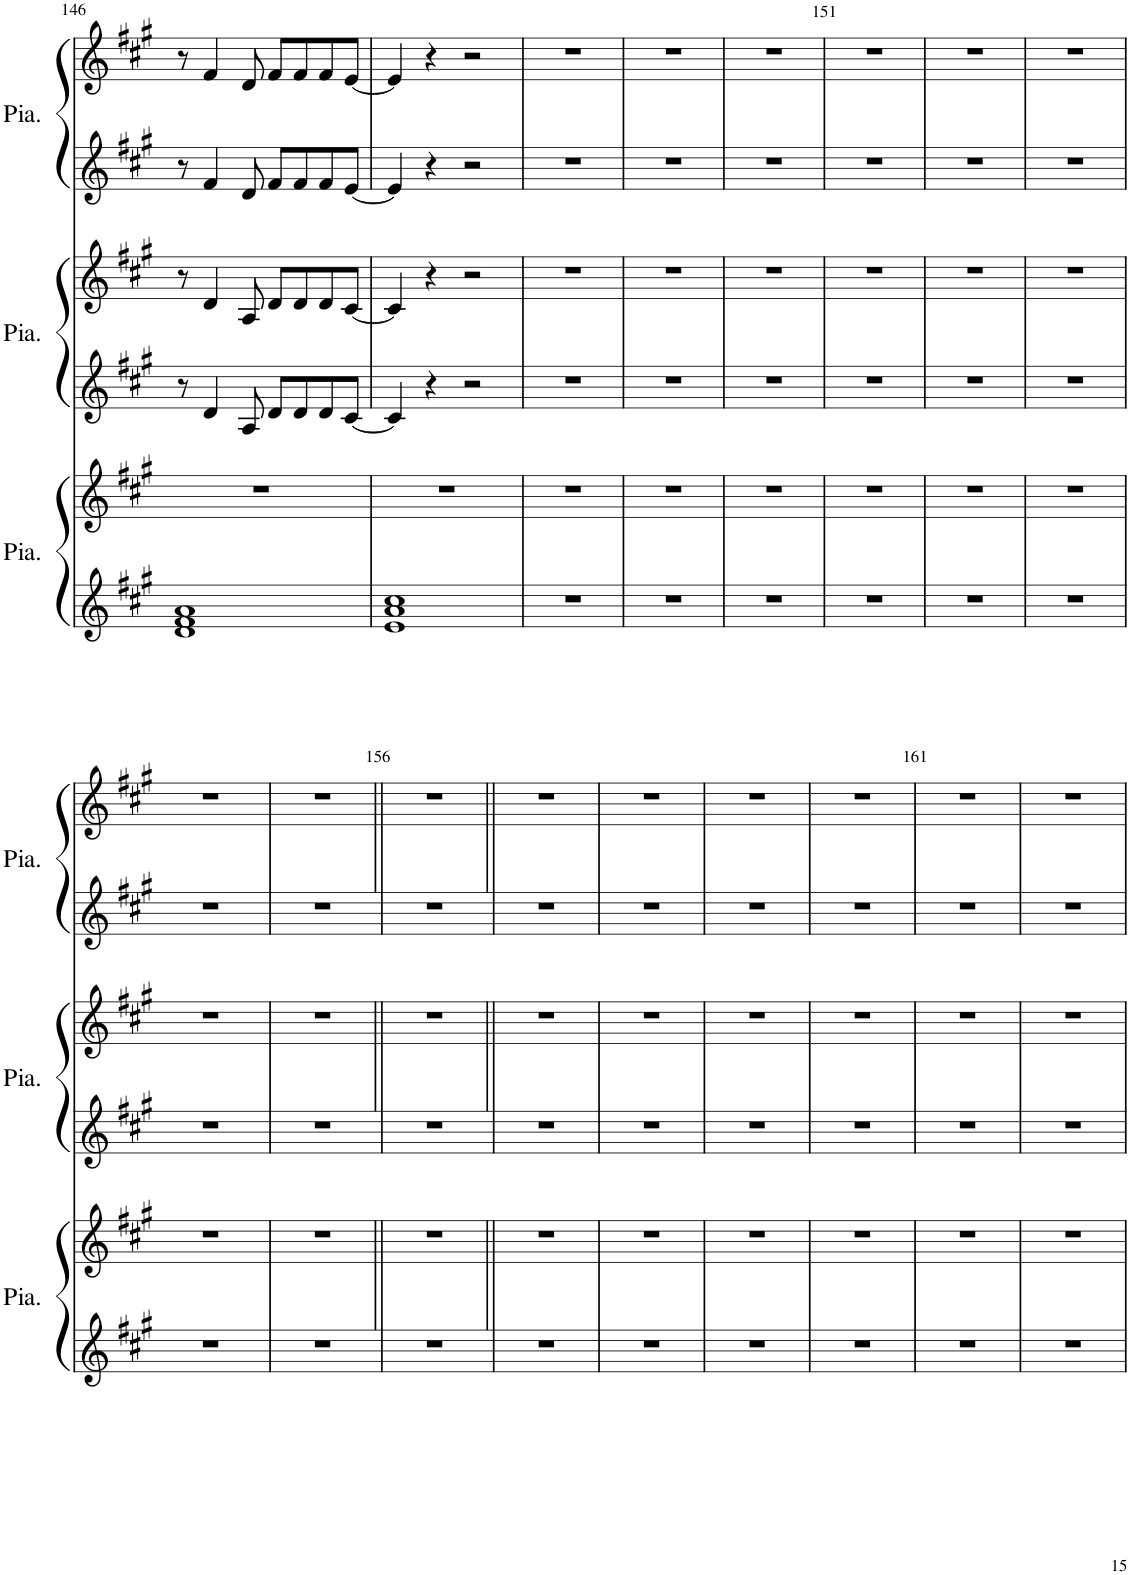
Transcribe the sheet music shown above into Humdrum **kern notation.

**kern	**kern	**kern	**kern	**kern	**kern
*part3	*part3	*part2	*part2	*part1	*part1
*staff6	*staff5	*staff4	*staff3	*staff2	*staff1
*I"Piano	*	*I"Piano	*	*I"Piano	*
*I'Pia.	*	*I'Pia.	*	*I'Pia.	*
!!LO:PB:g=z
*clefG2	*clefG2	*clefG2	*clefG2	*clefG2	*clefG2
*k[f#c#g#]	*k[f#c#g#]	*k[f#c#g#]	*k[f#c#g#]	*k[f#c#g#]	*k[f#c#g#]
*M4/4	*M4/4	*M4/4	*M4/4	*M4/4	*M4/4
*met(c)	*met(c)	*met(c)	*met(c)	*met(c)	*met(c)
=146	=146	=146	=146	=146	=146
1d 1f# 1a	1r	8r	8r	8r	8r
.	.	4d/	4d/	4f#/	4f#/
.	.	8A/	8A/	8d/	8d/
.	.	8d/L	8d/L	8f#/L	8f#/L
.	.	8d/	8d/	8f#/	8f#/
.	.	8d/	8d/	8f#/	8f#/
.	.	[8c#/J	[8c#/J	[8e/J	[8e/J
=147	=147	=147	=147	=147	=147
1e 1a 1cc#	1r	4c#/]	4c#/]	4e/]	4e/]
.	.	4r	4r	4r	4r
.	.	2r	2r	2r	2r
=148	=148	=148	=148	=148	=148
1r	1r	1r	1r	1r	1r
=149	=149	=149	=149	=149	=149
1r	1r	1r	1r	1r	1r
=150	=150	=150	=150	=150	=150
1r	1r	1r	1r	1r	1r
=151	=151	=151	=151	=151	=151
1r	1r	1r	1r	1r	1r
=152	=152	=152	=152	=152	=152
1r	1r	1r	1r	1r	1r
=153	=153	=153	=153	=153	=153
1r	1r	1r	1r	1r	1r
!!LO:LB:g=z
=154	=154	=154	=154	=154	=154
1r	1r	1r	1r	1r	1r
=155	=155	=155	=155	=155	=155
1r	1r	1r	1r	1r	1r
=156||	=156||	=156||	=156||	=156||	=156||
1r	1r	1r	1r	1r	1r
=157||	=157||	=157||	=157||	=157||	=157||
1r	1r	1r	1r	1r	1r
=158	=158	=158	=158	=158	=158
1r	1r	1r	1r	1r	1r
=159	=159	=159	=159	=159	=159
1r	1r	1r	1r	1r	1r
=160	=160	=160	=160	=160	=160
1r	1r	1r	1r	1r	1r
=161	=161	=161	=161	=161	=161
1r	1r	1r	1r	1r	1r
=162	=162	=162	=162	=162	=162
1r	1r	1r	1r	1r	1r
=	=	=	=	=	=
*-	*-	*-	*-	*-	*-
